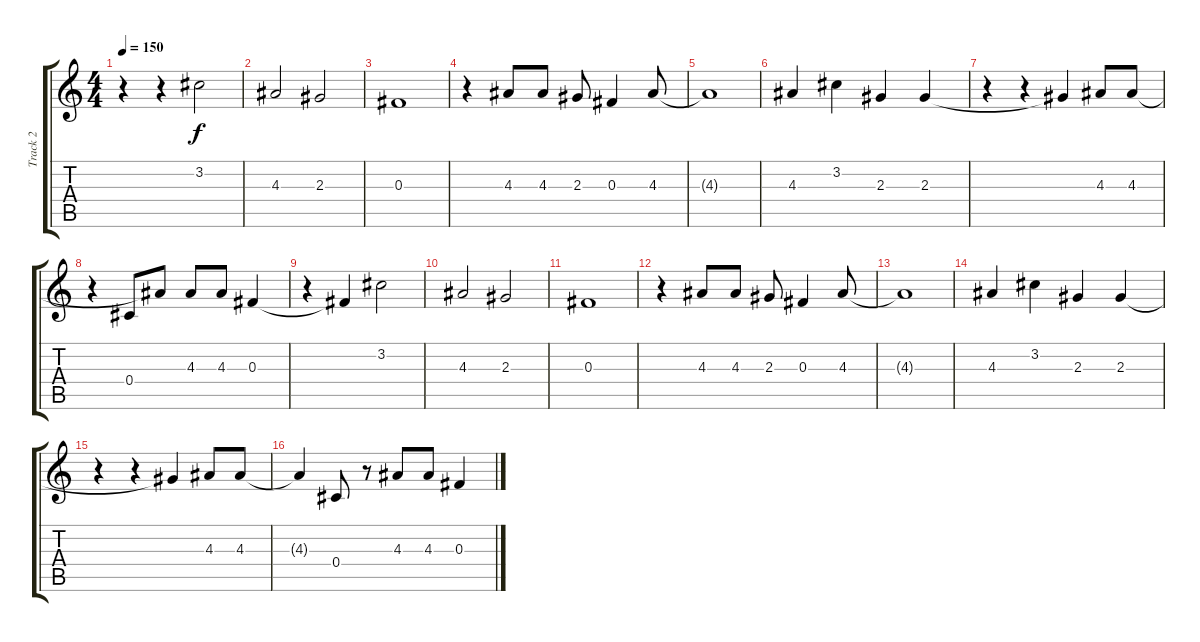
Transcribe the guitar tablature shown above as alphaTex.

\track ("Track 2" "Track 2") {instrument acousticguitarsteel}
\staff {score tabs}
\tuning (Eb4 Bb3 Gb3 Db3 Ab2 Eb2) {hide}
\ts (4 4)
\tempo 150
\clef g2
\ks c
r.4{dy f} r.4 3.2.2 |
4.3.2 2.3.2 |
0.3.1 |
r.4 4.3.8 4.3.8 2.3.8 0.3.4 4.3.8 |
4.3{t}.1 |
4.3.4 3.2.4 2.3.4 2.3.4 |
r.4 r.4 2.3{t}.4 4.3.8 4.3.8 |
r.4 0.4.8 4.3{t}.8 4.3.8 4.3.8 0.3.4 |
r.4 0.3{t}.4 3.2.2 |
4.3.2 2.3.2 |
0.3.1 |
r.4 4.3.8 4.3.8 2.3.8 0.3.4 4.3.8 |
4.3{t}.1 |
4.3.4 3.2.4 2.3.4 2.3.4 |
r.4 r.4 2.3{t}.4 4.3.8 4.3.8 |
4.3{t}.4 0.4.8 r.8 4.3.8 4.3.8 0.3.4
